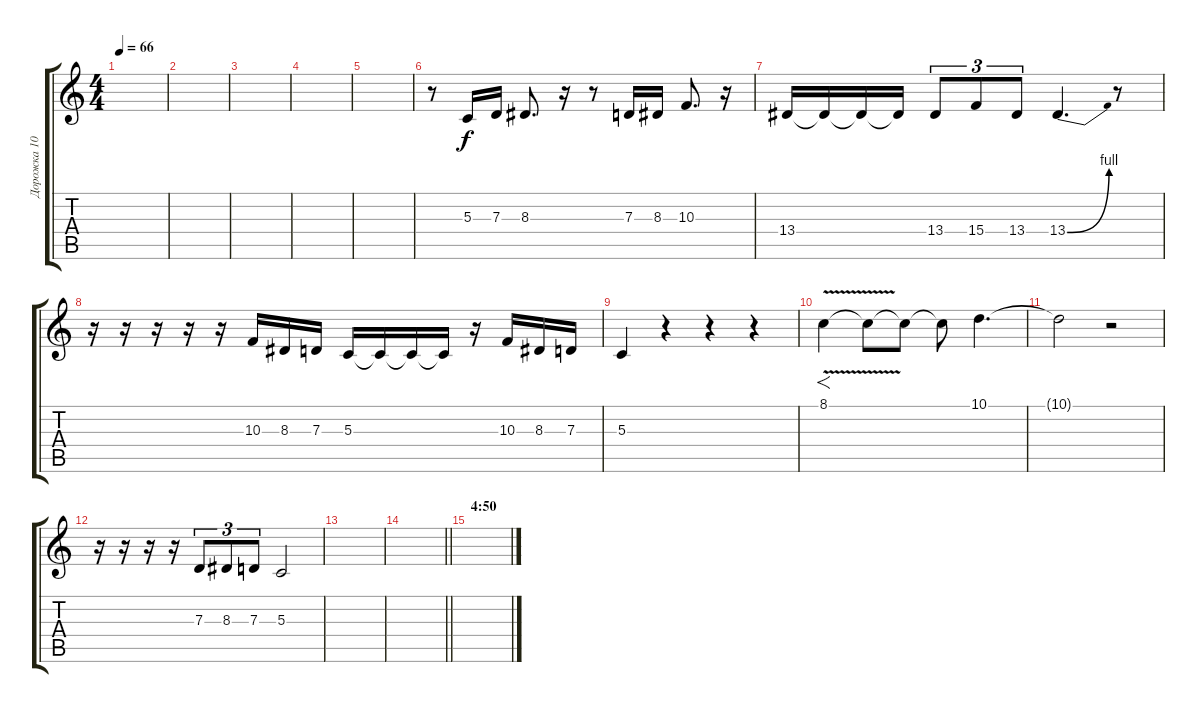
\track ("Дорожка 10" "Дорожка 10") {instrument violin}
\staff {score tabs}
\tuning (E4 B3 G3 D3 A2 E2) {hide}
\ts (4 4)
\tempo 66
\clef g2
\ks c
|
|
|
|
|
r.8 5.3.16 7.3.16 8.3.8{d} r.16 r.8 7.3.16 8.3.16 10.3.8{d} r.16 |
13.4.16 13.4{t}.16 13.4{t}.16 13.4{t}.16 13.4.8{tu (3 2)} 15.4.8{tu (3 2)} 13.4.8{tu (3 2)} 13.4{be (bend 0 0 60 4)}.4{d} r.8 |
r.16 r.16 r.16 r.16 r.16 10.3.16 8.3.16 7.3.16 5.3.16 5.3{t}.16 5.3{t}.16 5.3{t}.16 r.16 10.3.16 8.3.16 7.3.16 |
5.3.4 r.4 r.4 r.4 |
8.1{v}.4{f} 8.1{t}.8 8.1{t}.8{volume 0} 8.1{t}.8 10.1.4{d volume 13} |
10.1{t}.2{volume 1} r.2 |
r.16 r.16 r.16 r.16 7.3.8{tu (3 2) volume 13} 8.3.8{tu (3 2)} 7.3.8{tu (3 2)} 5.3.2 |
|
\barLineRight lightlight
|
\section ("" "4:50")
